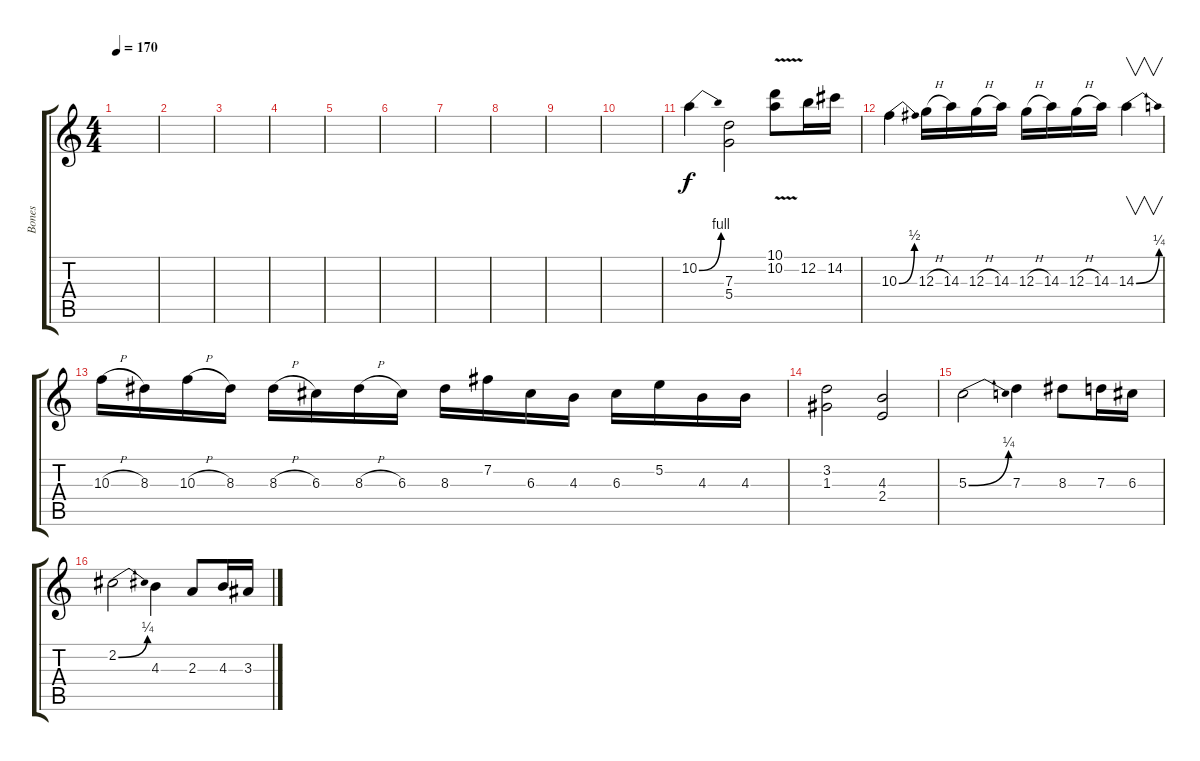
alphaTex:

\track ("Bones" "Bones") {instrument distortionguitar}
\staff {score tabs}
\tuning (E4 B3 G3 D3 A2 E2) {hide}
\ts (4 4)
\tempo 170
\clef g2
\ks c
|
|
|
|
|
|
|
|
|
|
10.2{be (bend 0 0 60 4)}.4 (7.3 5.4).2 (10.1 10.2{v}).8 12.2.16 14.2.16 |
10.3{be (bend 0 0 60 2)}.4 12.3{h}.16 14.3.16 12.3{h}.16 14.3.16 12.3{h}.16 14.3.16 12.3{h}.16 14.3.16 14.3{be (bend 0 0 60 1)}.4{v} |
10.3{h}.16 8.3.16 10.3{h}.16 8.3.16 8.3{h}.16 6.3.16 8.3{h}.16 6.3.16 8.3.16 7.2.16 6.3.16 4.3.16 6.3.16 5.2.16 4.3.16 4.3.16 |
(3.2 1.3).2 (4.3 2.4).2 |
5.3{be (bend 0 0 60 1)}.2 7.3.4 8.3.8 7.3.16 6.3.16 |
2.2{be (bend 0 0 60 1)}.2 4.3.4 2.3.8 4.3.16 3.3.16
